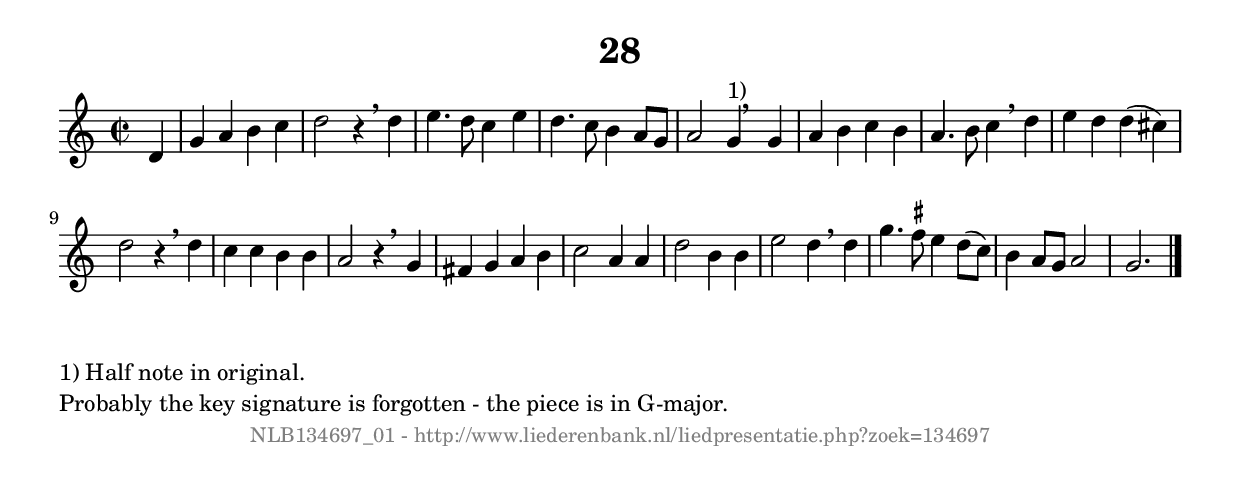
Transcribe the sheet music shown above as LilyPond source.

%
% produced by wce2krn 1.64 (7 June 2014)
%
\version"2.16"
#(append! paper-alist '(("long" . (cons (* 210 mm) (* 2000 mm)))))
#(set-default-paper-size "long")
sb = {\breathe}
mBreak = {\breathe }
bBreak = {\breathe }
x = {\once\override NoteHead #'style = #'cross }
gl=\glissando
itime={\override Staff.TimeSignature #'stencil = ##f }
ficta = {\once\set suggestAccidentals = ##t}
fine = {\once\override Score.RehearsalMark #'self-alignment-X = #1 \mark \markup {\italic{Fine}}}
dc = {\once\override Score.RehearsalMark #'self-alignment-X = #1 \mark \markup {\italic{D.C.}}}
dcf = {\once\override Score.RehearsalMark #'self-alignment-X = #1 \mark \markup {\italic{D.C. al Fine}}}
dcc = {\once\override Score.RehearsalMark #'self-alignment-X = #1 \mark \markup {\italic{D.C. al Coda}}}
ds = {\once\override Score.RehearsalMark #'self-alignment-X = #1 \mark \markup {\italic{D.S.}}}
dsf = {\once\override Score.RehearsalMark #'self-alignment-X = #1 \mark \markup {\italic{D.S. al Fine}}}
dsc = {\once\override Score.RehearsalMark #'self-alignment-X = #1 \mark \markup {\italic{D.S. al Coda}}}
pv = {\set Score.repeatCommands = #'((volta "1"))}
sv = {\set Score.repeatCommands = #'((volta "2"))}
tv = {\set Score.repeatCommands = #'((volta "3"))}
qv = {\set Score.repeatCommands = #'((volta "4"))}
xv = {\set Score.repeatCommands = #'((volta #f))}
\header{ tagline = ""
title = "28"
}
\score {{
\key c \major
\relative g'
{
\set melismaBusyProperties = #'()
\partial 32*8
\time 2/2
\tempo 4=120
\override Score.MetronomeMark #'transparent = ##t
\override Score.RehearsalMark #'break-visibility = #(vector #t #t #f)
d4 g a b c d2 r4 \sb d4 e4. d8 c4 e d4. c8 b4 a8 g a2 g4^"1)" \bar":|:" \bBreak
g4 a b c b a4. b8 c4 \sb d e d d( cis) d2 r4 \sb d4 c c b b a2 r4 \sb g4 fis g a b c2 a4 a d2 b4 b e2 d4 \sb d g4. \ficta fis8 e4 d8( c) b4 a8 g a2 g2. \bar"|."
 }}
 \midi { }
 \layout {
            indent = 0.0\cm
}
}
\markup { \wordwrap-string #" 
1) Half note in original.

Probably the key signature is forgotten - the piece is in G-major.
"}
\markup { \vspace #0 } \markup { \with-color #grey \fill-line { \center-column { \smaller "NLB134697_01 - http://www.liederenbank.nl/liedpresentatie.php?zoek=134697" } } }
